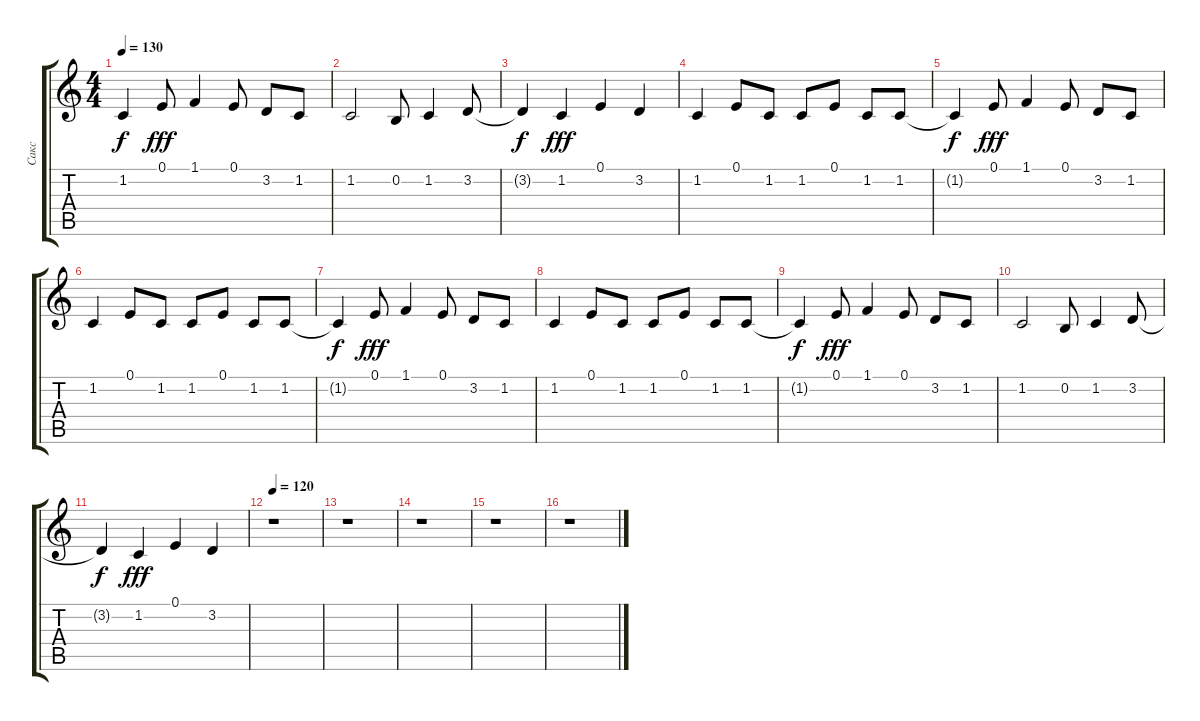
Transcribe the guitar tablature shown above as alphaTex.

\track ("Сакс" "Сакс") {instrument baritonesax}
\staff {score tabs}
\tuning (E4 B3 G3 D3 A2 E2) {hide}
\ts (4 4)
\tempo 130
\clef g2
\ks c
1.2{t}.4{dy f} 0.1.8{dy fff} 1.1.4 0.1.8 3.2.8 1.2.8 |
1.2.2 0.2.8 1.2.4 3.2.8 |
3.2{t}.4{dy f} 1.2.4{dy fff} 0.1.4 3.2.4 |
1.2.4 0.1.8 1.2.8 1.2.8 0.1.8 1.2.8 1.2.8 |
1.2{t}.4{dy f} 0.1.8{dy fff} 1.1.4 0.1.8 3.2.8 1.2.8 |
1.2.4 0.1.8 1.2.8 1.2.8 0.1.8 1.2.8 1.2.8 |
1.2{t}.4{dy f} 0.1.8{dy fff} 1.1.4 0.1.8 3.2.8 1.2.8 |
1.2.4 0.1.8 1.2.8 1.2.8 0.1.8 1.2.8 1.2.8 |
1.2{t}.4{dy f} 0.1.8{dy fff} 1.1.4 0.1.8 3.2.8 1.2.8 |
1.2.2 0.2.8 1.2.4 3.2.8 |
3.2{t}.4{dy f} 1.2.4{dy fff} 0.1.4 3.2.4 |
\tempo 120
r.1 |
r.1 |
r.1 |
r.1 |
r.1
